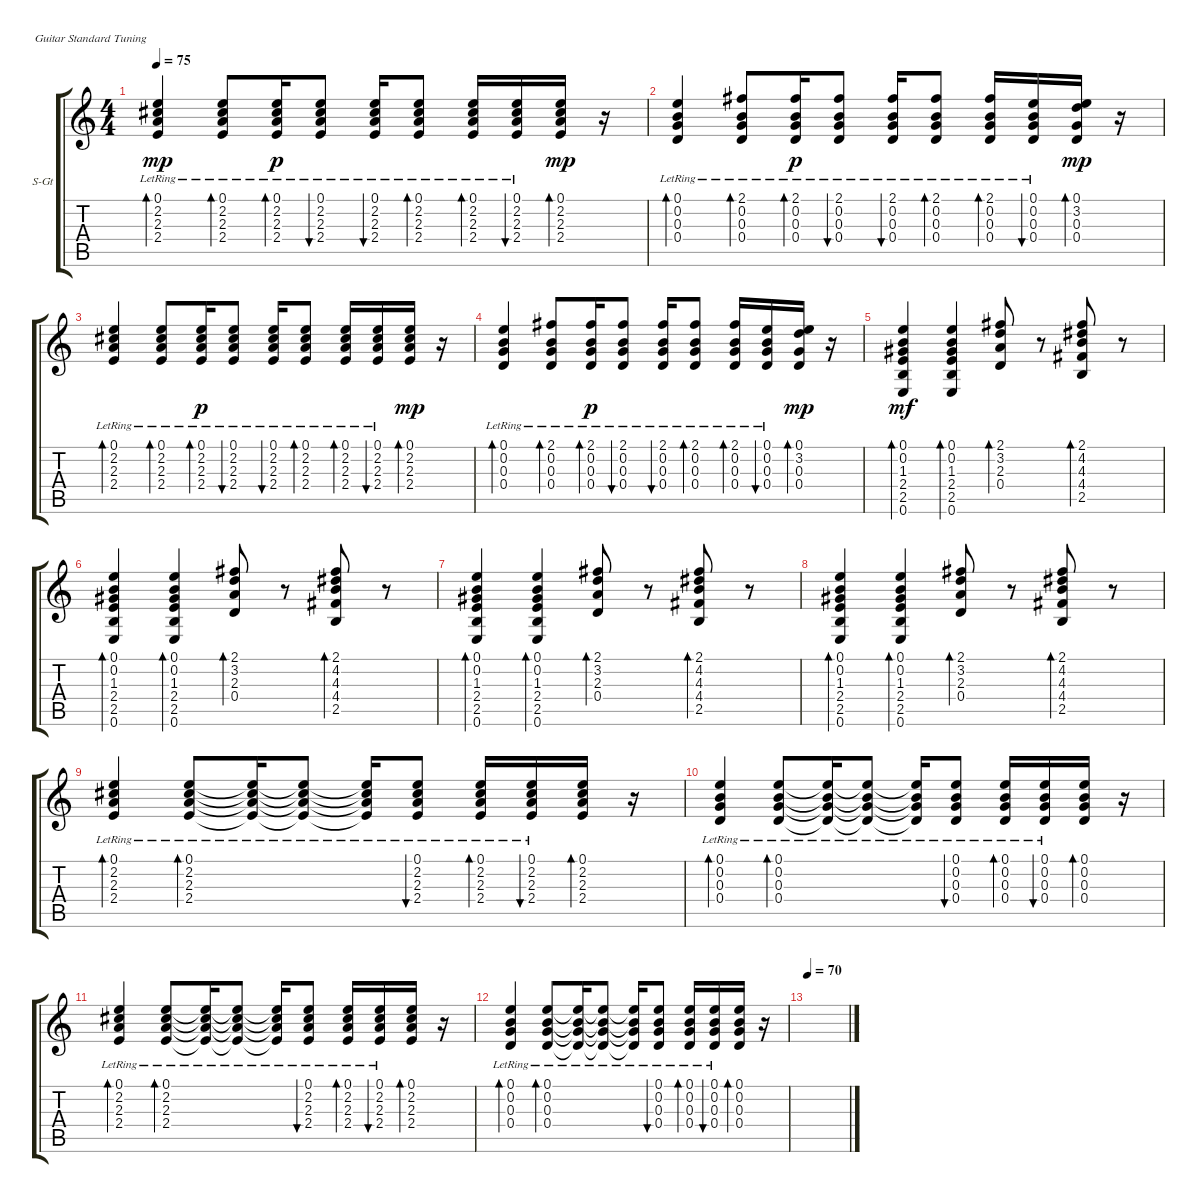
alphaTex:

\defaultSystemsLayout 4
\bracketExtendMode groupsimilarinstruments
\firstSystemTrackNameOrientation horizontal
\otherSystemsTrackNameOrientation horizontal
\track ("Steel Guitar" "S-Gt") {instrument acousticguitarsteel}
\staff {score tabs}
\tuning (E4 B3 G3 D3 A2 E2)
\ts (4 4)
\tempo 75
\clef g2
\ks c
(2.2{lr} 2.3{lr} 2.4{lr} 0.1{lr}).4{bd 120 dy mp instrument acousticguitarsteel} (2.4{lr} 2.3{lr} 2.2{lr} 0.1{lr}).8{bd 76} (2.4{lr} 2.3{lr} 2.2{lr} 0.1{lr}).16{bd 48 dy p} (2.4{lr} 2.3{lr} 2.2{lr} 0.1{lr}).8{bu 68} (2.4{lr} 2.3{lr} 2.2{lr} 0.1{lr}).16{bu 68} (2.4{lr} 2.3{lr} 2.2{lr} 0.1{lr}).8{bd 48} (2.4{lr} 2.3{lr} 2.2{lr} 0.1{lr}).16{bd 48} (2.4{lr} 2.3{lr} 2.2{lr} 0.1{lr}).16{bu 68} (2.4 2.3 2.2 0.1).16{bd 48 dy mp} r.16 |
(0.2{lr} 0.3{lr} 0.4{lr} 0.1{lr}).4{bd 120} (0.4{lr} 0.3{lr} 0.2{lr} 2.1{lr}).8{bd 76} (0.4{lr} 0.3{lr} 0.2{lr} 2.1{lr}).16{bd 48 dy p} (0.4{lr} 0.3{lr} 0.2{lr} 2.1{lr}).8{bu 68} (0.4{lr} 0.3{lr} 0.2{lr} 2.1{lr}).16{bu 68} (0.4{lr} 0.3{lr} 0.2{lr} 2.1{lr}).8{bd 48} (0.4{lr} 0.3{lr} 0.2{lr} 2.1{lr}).16{bd 48} (0.4{lr} 0.3{lr} 0.2{lr} 0.1{lr}).16{bu 68} (0.4 0.3 3.2 0.1).16{bd 48 dy mp} r.16 |
(2.2{lr} 2.3{lr} 2.4{lr} 0.1{lr}).4{bd 120} (2.4{lr} 2.3{lr} 2.2{lr} 0.1{lr}).8{bd 76} (2.4{lr} 2.3{lr} 2.2{lr} 0.1{lr}).16{bd 48 dy p} (2.4{lr} 2.3{lr} 2.2{lr} 0.1{lr}).8{bu 68} (2.4{lr} 2.3{lr} 2.2{lr} 0.1{lr}).16{bu 68} (2.4{lr} 2.3{lr} 2.2{lr} 0.1{lr}).8{bd 48} (2.4{lr} 2.3{lr} 2.2{lr} 0.1{lr}).16{bd 48} (2.4{lr} 2.3{lr} 2.2{lr} 0.1{lr}).16{bu 68} (2.4 2.3 2.2 0.1).16{bd 48 dy mp} r.16 |
(0.2{lr} 0.3{lr} 0.4{lr} 0.1{lr}).4{bd 120} (0.4{lr} 0.3{lr} 0.2{lr} 2.1{lr}).8{bd 76} (0.4{lr} 0.3{lr} 0.2{lr} 2.1{lr}).16{bd 48 dy p} (0.4{lr} 0.3{lr} 0.2{lr} 2.1{lr}).8{bu 68} (0.4{lr} 0.3{lr} 0.2{lr} 2.1{lr}).16{bu 68} (0.4{lr} 0.3{lr} 0.2{lr} 2.1{lr}).8{bd 48} (0.4{lr} 0.3{lr} 0.2{lr} 2.1{lr}).16{bd 48} (0.4{lr} 0.3{lr} 0.2{lr} 0.1{lr}).16{bu 68} (0.4 0.3 3.2 0.1).16{bd 48 dy mp} r.16 |
(2.5 2.4 1.3 0.2 0.6 0.1).4{bd 120 dy mf} (0.6 2.5 2.4 1.3 0.2 0.1).4{bd 60} (0.4 2.3 3.2 2.1).8{bd 198} r.8 (2.5 4.4 4.3 4.2 2.1).8{bd 237} r.8 |
(2.5 2.4 1.3 0.2 0.6 0.1).4{bd 120} (0.6 2.5 2.4 1.3 0.2 0.1).4{bd 60} (0.4 2.3 3.2 2.1).8{bd 198} r.8 (2.5 4.4 4.3 4.2 2.1).8{bd 237} r.8 |
(2.5 2.4 1.3 0.2 0.6 0.1).4{bd 120} (0.6 2.5 2.4 1.3 0.2 0.1).4{bd 60} (0.4 2.3 3.2 2.1).8{bd 198} r.8 (2.5 4.4 4.3 4.2 2.1).8{bd 237} r.8 |
(2.5 2.4 1.3 0.2 0.6 0.1).4{bd 120} (0.6 2.5 2.4 1.3 0.2 0.1).4{bd 60} (0.4 2.3 3.2 2.1).8{bd 198} r.8 (2.5 4.4 4.3 4.2 2.1).8{bd 237} r.8 |
(2.2{lr} 2.3{lr} 2.4{lr} 0.1{lr}).4{bd 120} (2.4{lr} 2.3{lr} 2.2{lr} 0.1{lr}).8{bd 76} (2.4{lr t} 2.3{lr t} 2.2{lr t} 0.1{lr t}).16 (2.4{lr t} 2.3{lr t} 2.2{lr t} 0.1{lr t}).8 (2.4{lr t} 2.3{lr t} 2.2{lr t} 0.1{lr t}).16 (2.4{lr} 2.3{lr} 2.2{lr} 0.1{lr}).8{bu 68} (2.4{lr} 2.3{lr} 2.2{lr} 0.1{lr}).16{bd 48} (2.4{lr} 2.3{lr} 2.2{lr} 0.1{lr}).16{bu 68} (2.4 2.3 2.2 0.1).16{bd 48} r.16 |
(0.2{lr} 0.3{lr} 0.4{lr} 0.1{lr}).4{bd 120} (0.4{lr} 0.3{lr} 0.2{lr} 0.1{lr}).8{bd 76} (0.4{lr t} 0.3{lr t} 0.2{lr t} 0.1{lr t}).16 (0.4{lr t} 0.3{lr t} 0.2{lr t} 0.1{lr t}).8 (0.4{lr t} 0.3{lr t} 0.2{lr t} 0.1{lr t}).16 (0.4{lr} 0.3{lr} 0.2{lr} 0.1{lr}).8{bu 68} (0.4{lr} 0.3{lr} 0.2{lr} 0.1{lr}).16{bd 48} (0.4{lr} 0.3{lr} 0.2{lr} 0.1{lr}).16{bu 68} (0.4 0.3 0.2 0.1).16{bd 48} r.16 |
(2.2{lr} 2.3{lr} 2.4{lr} 0.1{lr}).4{bd 120} (2.4{lr} 2.3{lr} 2.2{lr} 0.1{lr}).8{bd 76} (2.4{lr t} 2.3{lr t} 2.2{lr t} 0.1{lr t}).16 (2.4{lr t} 2.3{lr t} 2.2{lr t} 0.1{lr t}).8 (2.4{lr t} 2.3{lr t} 2.2{lr t} 0.1{lr t}).16 (2.4{lr} 2.3{lr} 2.2{lr} 0.1{lr}).8{bu 68} (2.4{lr} 2.3{lr} 2.2{lr} 0.1{lr}).16{bd 48} (2.4{lr} 2.3{lr} 2.2{lr} 0.1{lr}).16{bu 68} (2.4 2.3 2.2 0.1).16{bd 48} r.16 |
(0.2{lr} 0.3{lr} 0.4{lr} 0.1{lr}).4{bd 120} (0.4{lr} 0.3{lr} 0.2{lr} 0.1{lr}).8{bd 76} (0.4{lr t} 0.3{lr t} 0.2{lr t} 0.1{lr t}).16 (0.4{lr t} 0.3{lr t} 0.2{lr t} 0.1{lr t}).8 (0.4{lr t} 0.3{lr t} 0.2{lr t} 0.1{lr t}).16 (0.4{lr} 0.3{lr} 0.2{lr} 0.1{lr}).8{bu 68} (0.4{lr} 0.3{lr} 0.2{lr} 0.1{lr}).16{bd 48} (0.4{lr} 0.3{lr} 0.2{lr} 0.1{lr}).16{bu 68} (0.4 0.3 0.2 0.1).16{bd 48} r.16 |
\tempo 70
